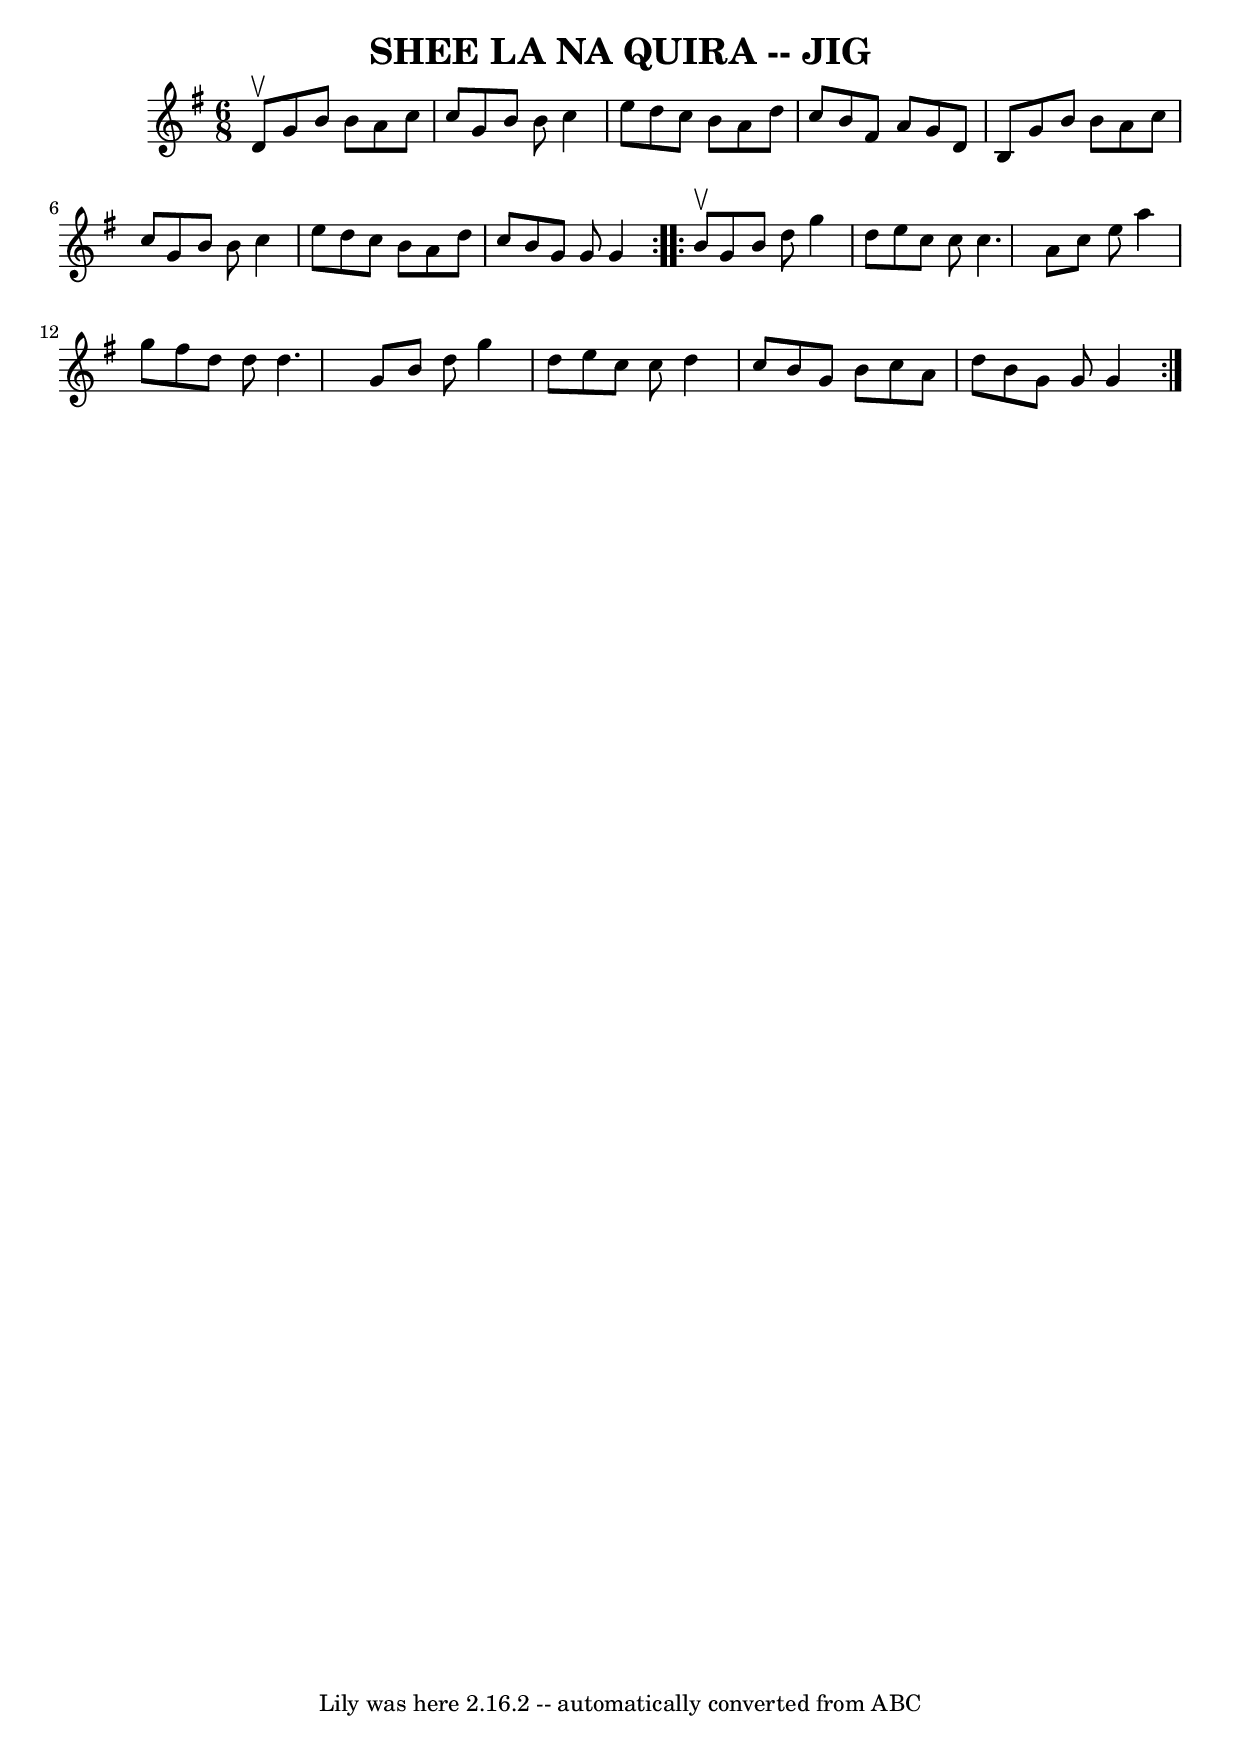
\version "2.7.40"
\include "Mammoth.ily"
\header {
	%% book = "Ryan's Mammoth Collection of Fiddle Tunes"
	crossRefNumber = "1"
	footnotes = ""
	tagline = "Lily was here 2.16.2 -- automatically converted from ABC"
	title = "SHEE LA NA QUIRA -- JIG"
}
voicedefault =  {
\set Score.defaultBarType = "empty"

\repeat volta 2 {
\time 6/8 \key g \major d'8^\upbow       |
 g'8 b'8 b'8 a'8 
 c''8 c''8    |
 g'8 b'8 b'8 c''4 e''8    |
   
d''8 c''8 b'8 a'8 d''8 c''8    |
 b'8 fis'8 a'8    
g'8 d'8 b8    |
     |
 g'8 b'8 b'8 a'8 c''8    
c''8    |
 g'8 b'8 b'8 c''4 e''8    |
 d''8 c''8 
 b'8 a'8 d''8 c''8    |
 b'8 g'8 g'8 g'4    }     
\repeat volta 2 { b'8^\upbow       |
 g'8 b'8 d''8 g''4    
d''8    |
 e''8 c''8 c''8 c''4.    |
 a'8 c''8    
e''8 a''4 g''8    |
 fis''8 d''8 d''8 d''4.    |
  
   |
 g'8 b'8 d''8 g''4 d''8    |
 e''8 c''8    
c''8 d''4 c''8    |
 b'8 g'8 b'8 c''8 a'8 d''8    
|
 b'8 g'8 g'8 g'4    }   
}

\score{
    <<

	\context Staff="default"
	{
	    \voicedefault 
	}

    >>
	\layout {
	}
	\midi {}
}
